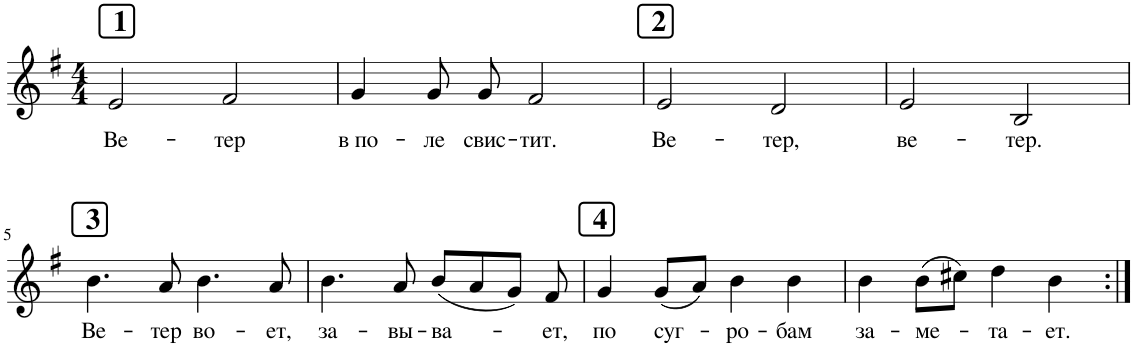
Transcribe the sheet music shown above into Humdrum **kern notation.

**kern	**text
*part1	*part1
*staff1	*staff1
*I"Piano	*
*I'Pno.	*
*clefG2	*
*k[f#]	*
*M4/4	*
!!LO:REH:place=s1:a:B:cj:fs=14:t=1
=1	=1
!	!LO:LY:b
2e/	Ве-
!	!LO:LY:b
2f#/	-тер
=2	=2
!	!LO:LY:b
4g/	в по-
!	!LO:LY:b
8g/	-ле
!	!LO:LY:b
8g/	свис-
!	!LO:LY:b
2f#/	-тит.
!!LO:REH:place=s1:a:B:cj:fs=14:t=2
=3	=3
!	!LO:LY:b
2e/	Ве-
!	!LO:LY:b
2d/	-тер,
=4	=4
!	!LO:LY:b
2e/	ве-
!	!LO:LY:b
2B/	-тер.
!!LO:LB:g=z
!!LO:REH:place=s1:a:B:cj:fs=14:t=3
=5	=5
!	!LO:LY:b
4.b\	Ве-
!	!LO:LY:b
8a/	-тер
!	!LO:LY:b
4.b\	во-
!	!LO:LY:b
8a/	-ет,
=6	=6
!	!LO:LY:b
4.b\	за-
!	!LO:LY:b
8a/	-вы-
!	!LO:LY:b
(8b/L	-ва-
8a/	.
8g/J)	.
!	!LO:LY:b
8f#/	ет,
!!LO:REH:place=s1:a:B:cj:fs=14:t=4
=7	=7
!	!LO:LY:b
4g/	по
!	!LO:LY:b
(8g/L	суг-
8a/J)	.
!	!LO:LY:b
4b\	-ро-
!	!LO:LY:b
4b\	-бам
=8	=8
!	!LO:LY:b
4b\	за-
!	!LO:LY:b
(8b\L	-ме-
8cc#X\J)	.
!	!LO:LY:b
4dd\	-та-
!	!LO:LY:b
4b\	-ет.
=:|!	=:|!
*-	*-
